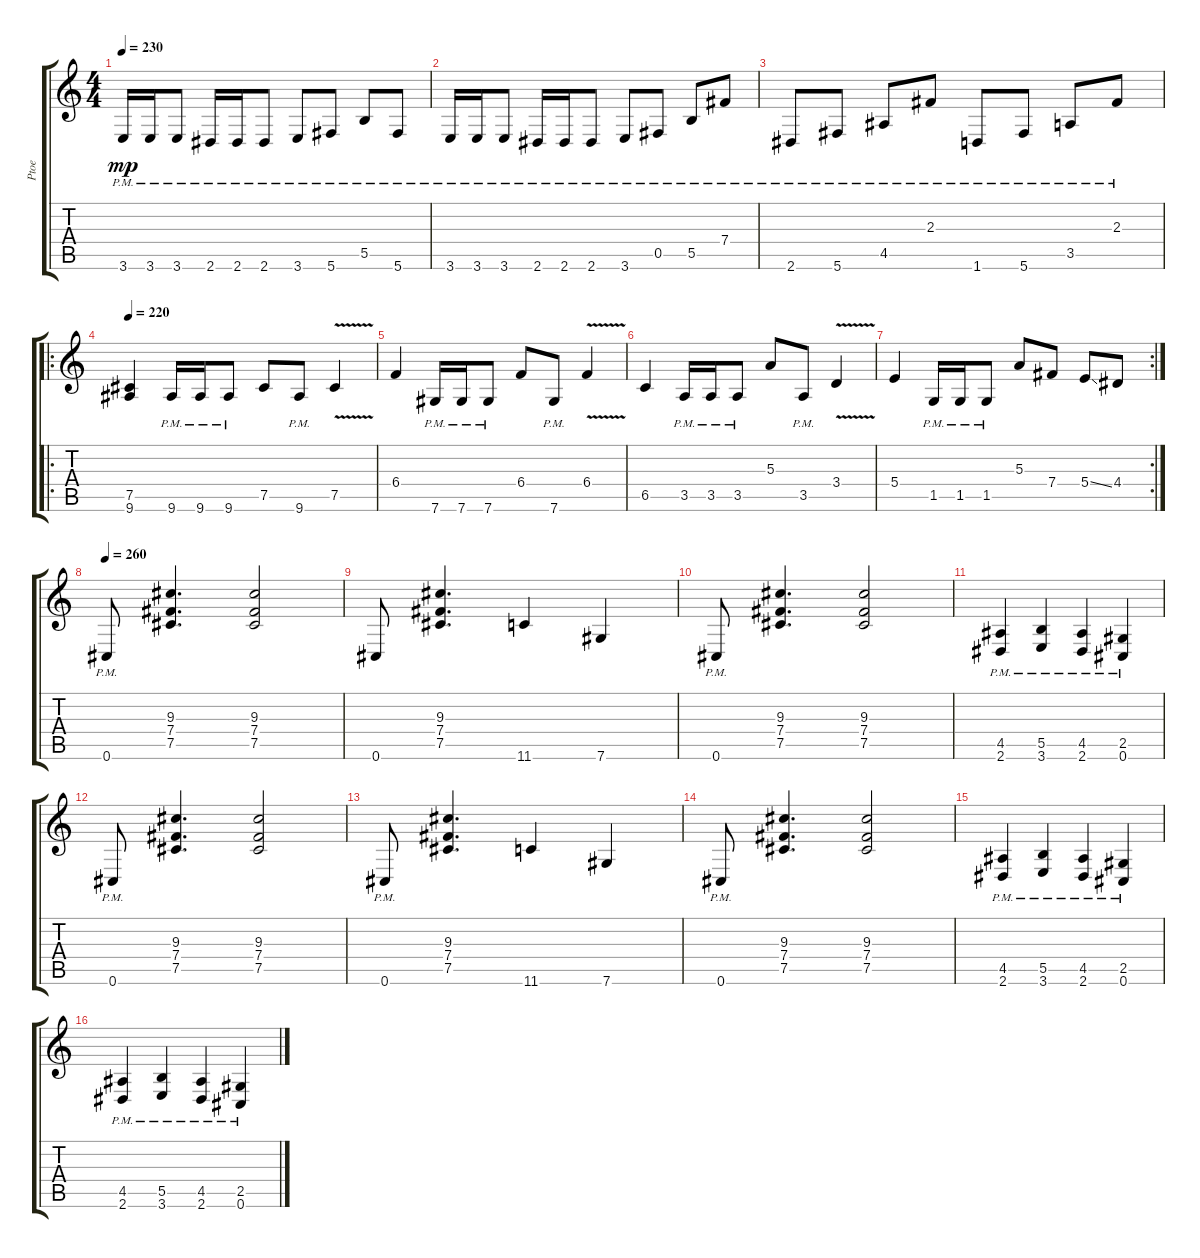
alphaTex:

\track ("Ptoe" "Ptoe") {instrument distortionguitar}
\staff {score tabs}
\tuning (Db4 Ab3 E3 B2 Gb2 Db2) {hide}
\ts (4 4)
\tempo 230
\clef g2
\ks c
3.6{pm}.16{dy mp} 3.6{pm}.16 3.6{pm}.8 2.6{pm}.16 2.6{pm}.16 2.6{pm}.8 3.6{pm}.8 5.6{pm}.8 5.5{pm}.8 5.6{pm}.8 |
3.6{pm}.16 3.6{pm}.16 3.6{pm}.8 2.6{pm}.16 2.6{pm}.16 2.6{pm}.8 3.6{pm}.8 0.5{pm}.8 5.5{pm}.8 7.4{pm}.8 |
2.6{pm}.8 5.6{pm}.8 4.5{pm}.8 2.3{pm}.8 1.6{pm}.8 5.6{pm}.8 3.5{pm}.8 2.3{pm}.8 |
\ro
\tempo 220
(7.5 9.6).4 9.6{pm}.16 9.6{pm}.16 9.6{pm}.8 7.5.8 9.6{pm}.8 7.5{v}.4 |
6.4.4 7.6{pm}.16 7.6{pm}.16 7.6{pm}.8 6.4.8 7.6{pm}.8 6.4{v}.4 |
6.5.4 3.5{pm}.16 3.5{pm}.16 3.5{pm}.8 5.3.8 3.5{pm}.8 3.4{v}.4 |
\rc 2
5.4.4 1.5{pm}.16 1.5{pm}.16 1.5{pm}.8 5.3.8 7.4.8 5.4{ss}.8 4.4.8 |
\tempo 260
0.6{pm}.8 (9.3 7.4 7.5).4{d} (9.3 7.4 7.5).2 |
0.6.8 (9.3 7.4 7.5).4{d} 11.6.4 7.6.4 |
0.6{pm}.8 (9.3 7.4 7.5).4{d} (9.3 7.4 7.5).2 |
(4.5{pm} 2.6{pm}).4 (5.5{pm} 3.6{pm}).4 (4.5{pm} 2.6{pm}).4 (2.5{pm} 0.6{pm}).4 |
0.6{pm}.8 (9.3 7.4 7.5).4{d} (9.3 7.4 7.5).2 |
0.6{pm}.8 (9.3 7.4 7.5).4{d} 11.6.4 7.6.4 |
0.6{pm}.8 (9.3 7.4 7.5).4{d} (9.3 7.4 7.5).2 |
(4.5{pm} 2.6{pm}).4 (5.5{pm} 3.6{pm}).4 (4.5{pm} 2.6{pm}).4 (2.5{pm} 0.6{pm}).4 |
(4.5{pm} 2.6{pm}).4 (5.5{pm} 3.6{pm}).4 (4.5{pm} 2.6{pm}).4 (2.5{pm} 0.6{pm}).4
